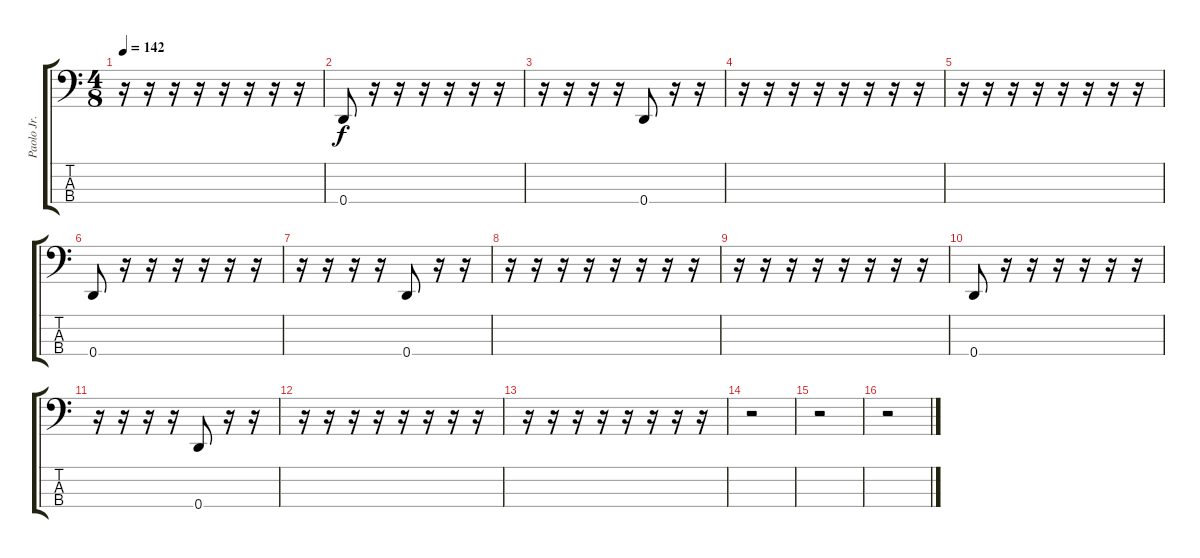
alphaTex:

\track ("Paolo Jr." "Paolo Jr.") {instrument electricbasspick}
\staff {score tabs}
\tuning (G2 D2 A1 D1) {hide}
\ts (4 8)
\tempo 142
\clef f4
\ks c
r.16{dy f} r.16 r.16 r.16 r.16 r.16 r.16 r.16 |
0.4.8 r.16 r.16 r.16 r.16 r.16 r.16 |
r.16 r.16 r.16 r.16 0.4.8 r.16 r.16 |
r.16 r.16 r.16 r.16 r.16 r.16 r.16 r.16 |
r.16 r.16 r.16 r.16 r.16 r.16 r.16 r.16 |
0.4.8 r.16 r.16 r.16 r.16 r.16 r.16 |
r.16 r.16 r.16 r.16 0.4.8 r.16 r.16 |
r.16 r.16 r.16 r.16 r.16 r.16 r.16 r.16 |
r.16 r.16 r.16 r.16 r.16 r.16 r.16 r.16 |
0.4.8 r.16 r.16 r.16 r.16 r.16 r.16 |
r.16 r.16 r.16 r.16 0.4.8 r.16 r.16 |
r.16 r.16 r.16 r.16 r.16 r.16 r.16 r.16 |
r.16 r.16 r.16 r.16 r.16 r.16 r.16 r.16 |
r.2 |
r.2 |
r.2
